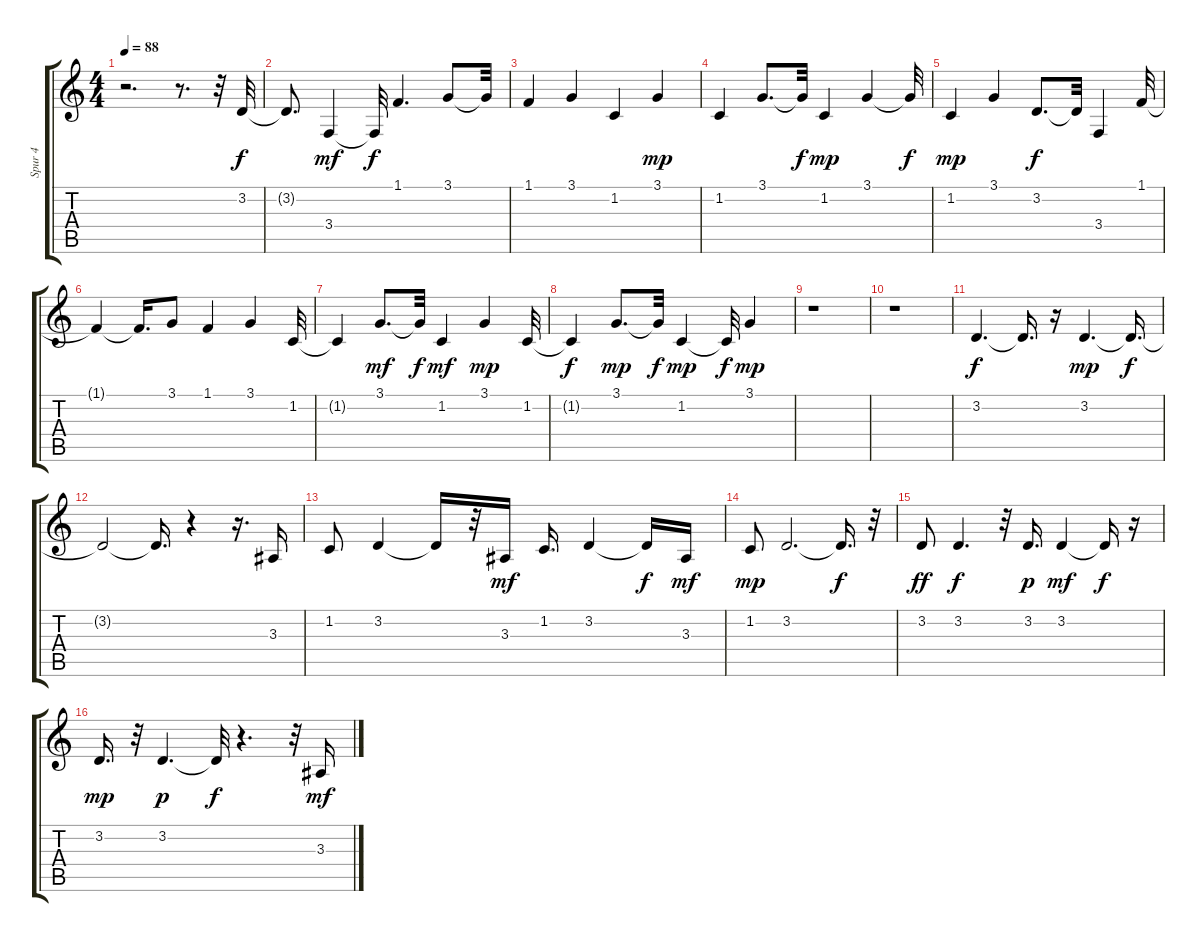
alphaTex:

\track ("Spur 4" "Spur 4") {instrument choiraahs}
\staff {score tabs}
\tuning (E4 B3 G3 D3 A2 E2) {hide}
\ts (4 4)
\tempo 88
\clef g2
\ks c
r.2{d dy f instrument choiraahs} r.8{d} r.32 3.2.32 |
3.2{t}.8{d} 3.4.4{dy mf} 3.4{t}.32{dy f} 1.1.4{d} 3.1.8 3.1{t}.32 |
1.1.4 3.1.4 1.2.4 3.1.4{dy mp} |
1.2.4 3.1.8{d} 3.1{t}.32{dy f} 1.2.4{dy mp} 3.1.4 3.1{t}.32{dy f} |
1.2.4{dy mp} 3.1.4 3.2.8{d dy f} 3.2{t}.32 3.4.4 1.1.32 |
1.1{t}.4 1.1{t}.16{d} 3.1.8 1.1.4 3.1.4 1.2.32 |
1.2{t}.4 3.1.8{d dy mf} 3.1{t}.32{dy f} 1.2.4{dy mf} 3.1.4{dy mp} 1.2.32 |
1.2{t}.4{dy f} 3.1.8{d dy mp} 3.1{t}.32{dy f} 1.2.4{dy mp} 1.2{t}.32{dy f} 3.1.4{dy mp} |
r.1 |
r.1 |
3.2.4{d dy f} 3.2{t}.16{d} r.16 3.2.4{d dy mp} 3.2{t}.16{d dy f} |
3.2{t}.2 3.2{t}.16{d} r.4 r.16{d} 3.3.16 |
1.2.8 3.2.4 3.2{t}.16 r.32 3.3.16{dy mf} 1.2.16{d} 3.2.4 3.2{t}.16{dy f} 3.3.16{dy mf} |
1.2.8{dy mp} 3.2.2{d} 3.2{t}.16{d dy f} r.32 |
3.2.8{dy ff} 3.2.4{d dy f} r.32 3.2.16{d dy p} 3.2.4{dy mf} 3.2{t}.16{dy f} r.16 |
3.2.16{d dy mp} r.32 3.2.4{d dy p} 3.2{t}.32{dy f} r.4{d} r.32 3.3.16{dy mf}
